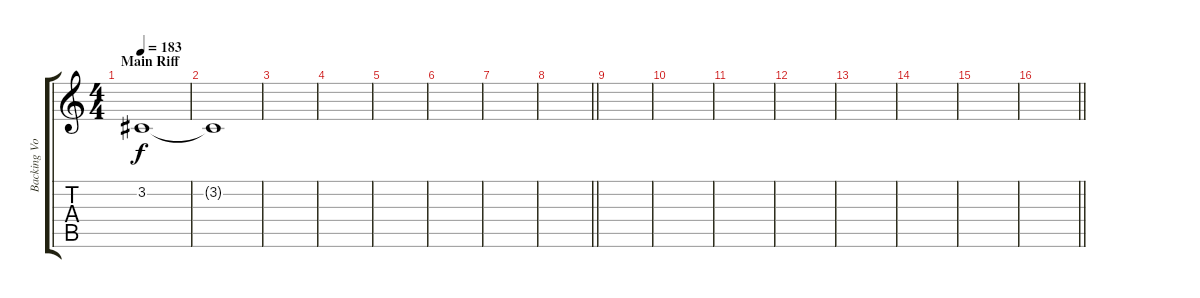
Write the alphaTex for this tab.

\track ("Backing Vocals" "Backing Vo") {instrument lead6voice}
\staff {score tabs}
\tuning (Eb4 Bb3 Gb3 Db3 Ab2 Eb2) {hide}
\ts (4 4)
\section ("" "Main Riff")
\tempo 183
\clef g2
\ks c
3.2{t}.1{dy f} |
3.2{t}.1 |
|
|
|
|
|
\barLineRight lightlight
|
\section ("" "")
|
|
|
|
|
|
|
\barLineRight lightlight
